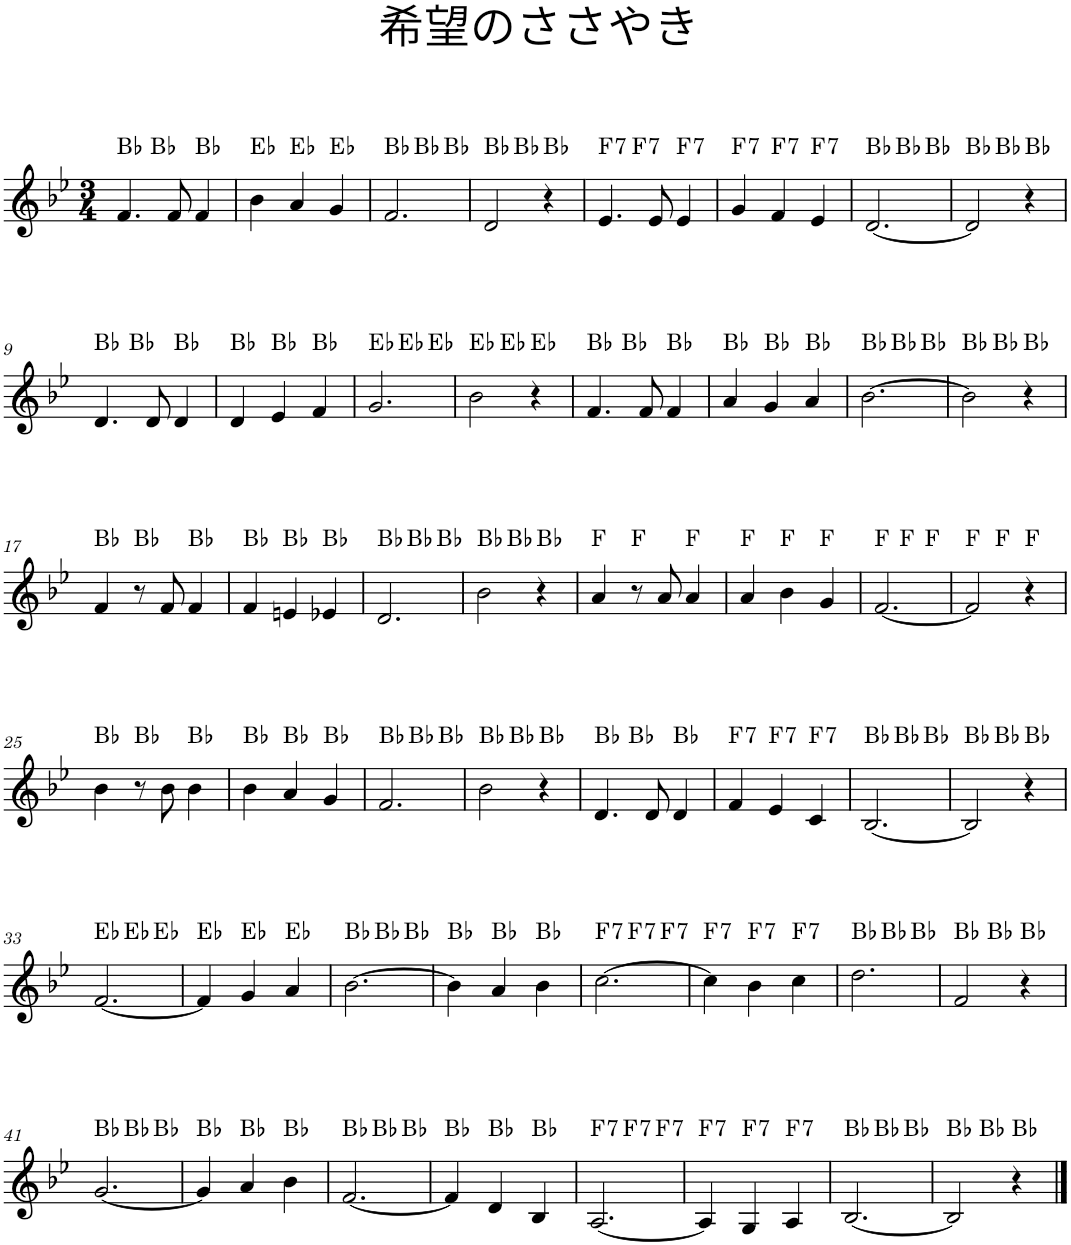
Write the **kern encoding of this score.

**kern	**harte
*part1	*part1
*staff1	*
*I"Piano	*
*I'Pno.	*
*clefG2	*
*k[b-e-]	*
*M3/4	*
=1	=1
*^	*
4.f/	4ryy	Bb:maj
.	2ryy	Bb:maj
8f/	.	.
4f/	.	Bb:maj
*v	*v	*
=2	=2
4b-\	Eb:maj
4a/	Eb:maj
4g/	Eb:maj
=3	=3
*^	*
*	*^	*
2.f/	4ryy	2ryy	Bb:maj
.	2ryy	.	Bb:maj
.	.	4ryy	Bb:maj
*	*v	*v	*
=4	=4	=4
2d/	4ryy	Bb:maj
.	2ryy	Bb:maj
4r	.	Bb:maj
=5	=5	=5
!	!	!LO:H:kt=7
4.e-/	4ryy	F:7
!	!	!LO:H:kt=7
.	2ryy	F:7
8e-/	.	.
!	!	!LO:H:kt=7
4e-/	.	F:7
=6	=6	=6
!	!	!LO:H:kt=7
*v	*v	*
4g/	F:7
!	!LO:H:kt=7
4f/	F:7
!	!LO:H:kt=7
4e-/	F:7
=7	=7
*^	*
*	*^	*
[<2.d/	4ryy	2ryy	Bb:maj
.	2ryy	.	Bb:maj
.	.	4ryy	Bb:maj
*	*v	*v	*
=8	=8	=8
2d/]	4ryy	Bb:maj
.	2ryy	Bb:maj
4r	.	Bb:maj
!!LO:LB:g=z	!!
=9	=9	=9
4.d/	4ryy	Bb:maj
.	2ryy	Bb:maj
8d/	.	.
4d/	.	Bb:maj
*v	*v	*
=10	=10
4d/	Bb:maj
4e-/	Bb:maj
4f/	Bb:maj
=11	=11
*^	*
*	*^	*
2.g/	4ryy	2ryy	Eb:maj
.	2ryy	.	Eb:maj
.	.	4ryy	Eb:maj
*	*v	*v	*
=12	=12	=12
2b-\	4ryy	Eb:maj
.	2ryy	Eb:maj
4r	.	Eb:maj
=13	=13	=13
4.f/	4ryy	Bb:maj
.	2ryy	Bb:maj
8f/	.	.
4f/	.	Bb:maj
*v	*v	*
=14	=14
4a/	Bb:maj
4g/	Bb:maj
4a/	Bb:maj
=15	=15
*^	*
*	*^	*
[>2.b-\	4ryy	2ryy	Bb:maj
.	2ryy	.	Bb:maj
.	.	4ryy	Bb:maj
*	*v	*v	*
=16	=16	=16
2b-\]	4ryy	Bb:maj
.	2ryy	Bb:maj
4r	.	Bb:maj
*v	*v	*
!!LO:LB:g=z
=17	=17
4f/	Bb:maj
8r	Bb:maj
8f/	.
4f/	Bb:maj
=18	=18
4f/	Bb:maj
4en/	Bb:maj
4e-X/	Bb:maj
=19	=19
*^	*
*	*^	*
2.d/	4ryy	2ryy	Bb:maj
.	2ryy	.	Bb:maj
.	.	4ryy	Bb:maj
*	*v	*v	*
=20	=20	=20
2b-\	4ryy	Bb:maj
.	2ryy	Bb:maj
4r	.	Bb:maj
*v	*v	*
=21	=21
4a/	F:maj
8r	F:maj
8a/	.
4a/	F:maj
=22	=22
4a/	F:maj
4b-\	F:maj
4g/	F:maj
=23	=23
*^	*
*	*^	*
[<2.f/	4ryy	2ryy	F:maj
.	2ryy	.	F:maj
.	.	4ryy	F:maj
*	*v	*v	*
=24	=24	=24
2f/]	4ryy	F:maj
.	2ryy	F:maj
4r	.	F:maj
*v	*v	*
!!LO:LB:g=z
=25	=25
4b-\	Bb:maj
8r	Bb:maj
8b-\	.
4b-\	Bb:maj
=26	=26
4b-\	Bb:maj
4a/	Bb:maj
4g/	Bb:maj
=27	=27
*^	*
*	*^	*
2.f/	4ryy	2ryy	Bb:maj
.	2ryy	.	Bb:maj
.	.	4ryy	Bb:maj
*	*v	*v	*
=28	=28	=28
2b-\	4ryy	Bb:maj
.	2ryy	Bb:maj
4r	.	Bb:maj
=29	=29	=29
4.d/	4ryy	Bb:maj
.	2ryy	Bb:maj
8d/	.	.
4d/	.	Bb:maj
=30	=30	=30
!	!	!LO:H:kt=7
*v	*v	*
4f/	F:7
!	!LO:H:kt=7
4e-/	F:7
!	!LO:H:kt=7
4c/	F:7
=31	=31
*^	*
*	*^	*
[<2.B-/	4ryy	2ryy	Bb:maj
.	2ryy	.	Bb:maj
.	.	4ryy	Bb:maj
*	*v	*v	*
=32	=32	=32
2B-/]	4ryy	Bb:maj
.	2ryy	Bb:maj
4r	.	Bb:maj
!!LO:LB:g=z	!!
=33	=33	=33
*	*^	*
[<2.f/	4ryy	2ryy	Eb:maj
.	2ryy	.	Eb:maj
.	.	4ryy	Eb:maj
*v	*v	*v	*
=34	=34
4f/]	Eb:maj
4g/	Eb:maj
4a/	Eb:maj
=35	=35
*^	*
*	*^	*
[>2.b-\	4ryy	2ryy	Bb:maj
.	2ryy	.	Bb:maj
.	.	4ryy	Bb:maj
*v	*v	*v	*
=36	=36
4b-\]	Bb:maj
4a/	Bb:maj
4b-\	Bb:maj
=37	=37
!	!LO:H:kt=7
*^	*
*	*^	*
[>2.cc\	4ryy	2ryy	F:7
!	!	!	!LO:H:kt=7
.	2ryy	.	F:7
!	!	!	!LO:H:kt=7
.	.	4ryy	F:7
=38	=38	=38	=38
!	!	!	!LO:H:kt=7
*v	*v	*v	*
4cc\]	F:7
!	!LO:H:kt=7
4b-\	F:7
!	!LO:H:kt=7
4cc\	F:7
=39	=39
*^	*
*	*^	*
2.dd\	4ryy	2ryy	Bb:maj
.	2ryy	.	Bb:maj
.	.	4ryy	Bb:maj
*	*v	*v	*
=40	=40	=40
2f/	4ryy	Bb:maj
.	2ryy	Bb:maj
4r	.	Bb:maj
!!LO:LB:g=z	!!
=41	=41	=41
*	*^	*
[<2.g/	4ryy	2ryy	Bb:maj
.	2ryy	.	Bb:maj
.	.	4ryy	Bb:maj
*v	*v	*v	*
=42	=42
4g/]	Bb:maj
4a/	Bb:maj
4b-\	Bb:maj
=43	=43
*^	*
*	*^	*
[<2.f/	4ryy	2ryy	Bb:maj
.	2ryy	.	Bb:maj
.	.	4ryy	Bb:maj
*v	*v	*v	*
=44	=44
4f/]	Bb:maj
4d/	Bb:maj
4B-/	Bb:maj
=45	=45
!	!LO:H:kt=7
*^	*
*	*^	*
[<2.A/	4ryy	2ryy	F:7
!	!	!	!LO:H:kt=7
.	2ryy	.	F:7
!	!	!	!LO:H:kt=7
.	.	4ryy	F:7
=46	=46	=46	=46
!	!	!	!LO:H:kt=7
*v	*v	*v	*
4A/]	F:7
!	!LO:H:kt=7
4G/	F:7
!	!LO:H:kt=7
4A/	F:7
=47	=47
*^	*
*	*^	*
[<2.B-/	4ryy	2ryy	Bb:maj
.	2ryy	.	Bb:maj
.	.	4ryy	Bb:maj
*	*v	*v	*
=48	=48	=48
2B-/]	4ryy	Bb:maj
.	2ryy	Bb:maj
4r	.	Bb:maj
*v	*v	*
==	==
*-	*-
